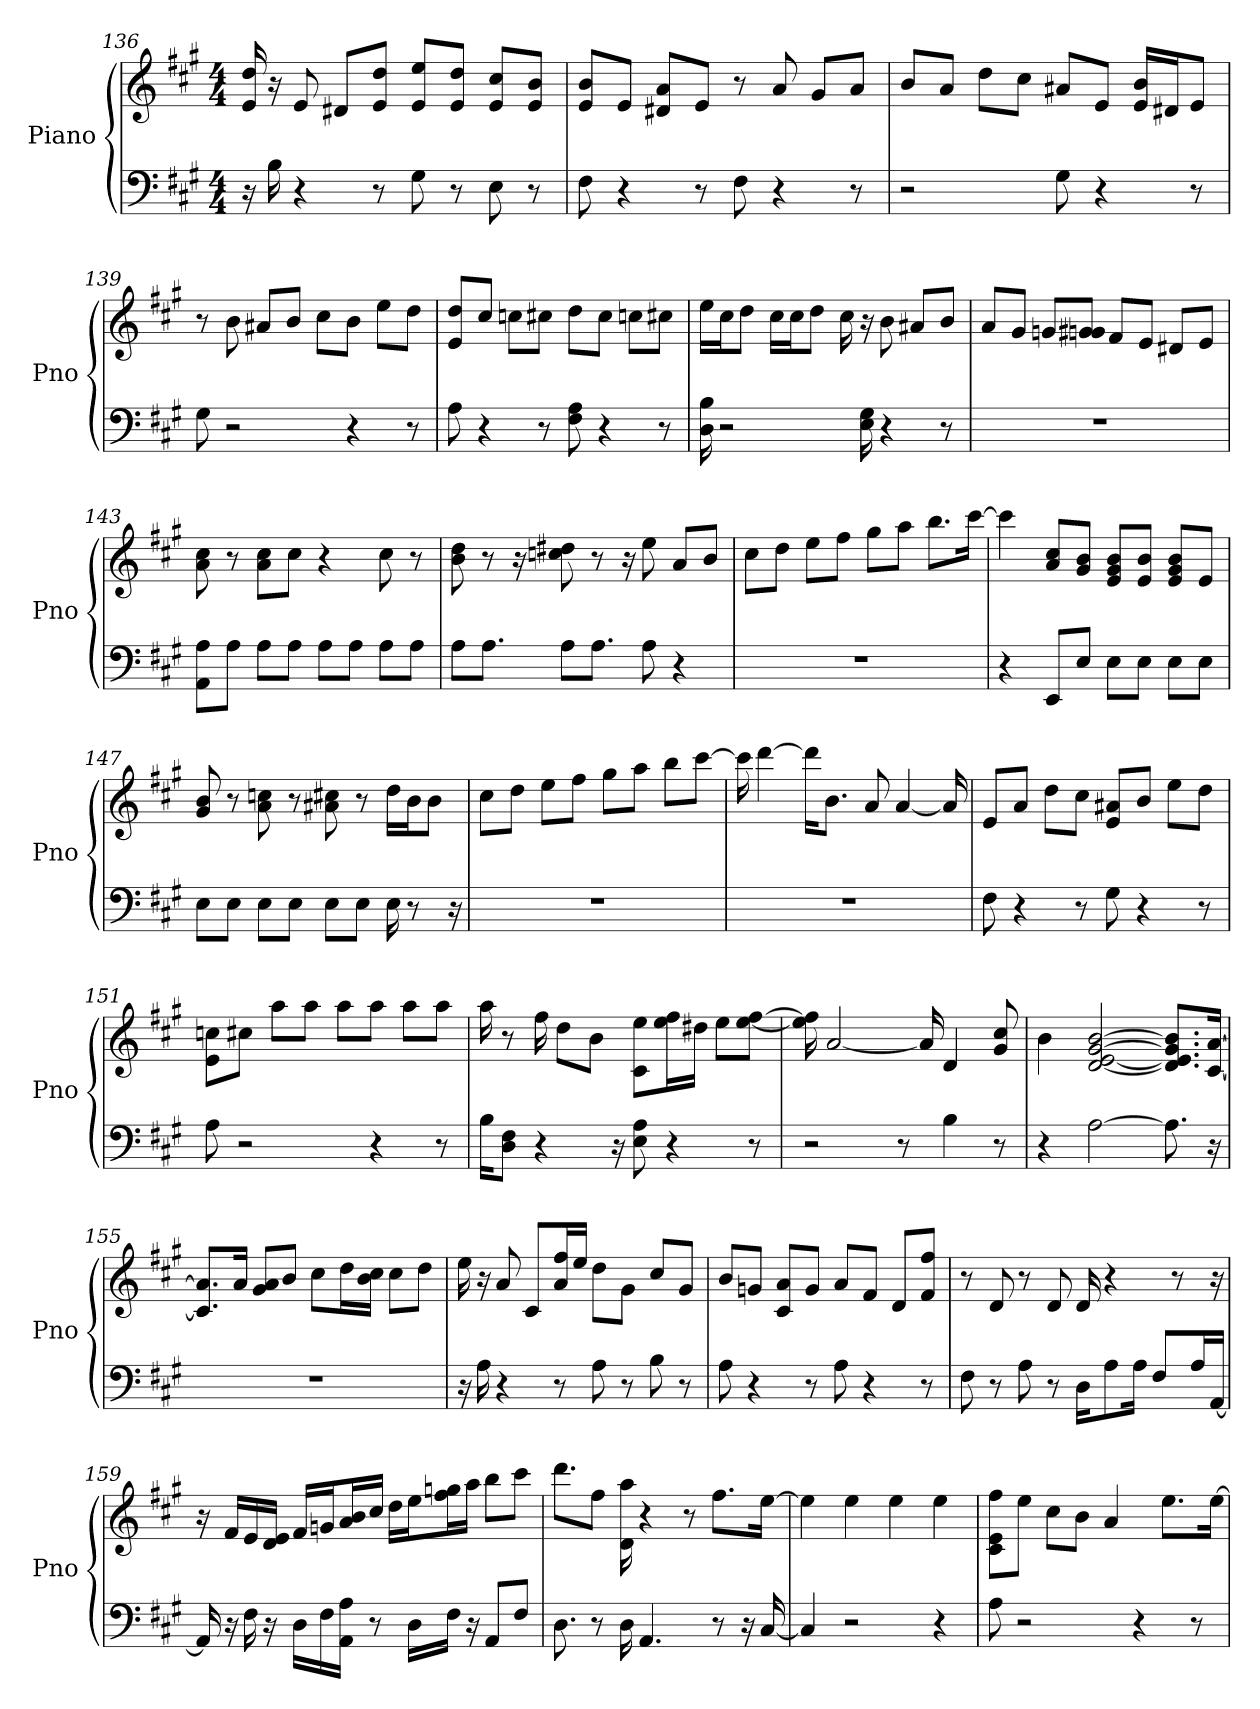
**kern	**kern
*part1	*part1
*staff2	*staff1
*I"Piano	*
*I'Pno	*
*clefF4	*clefG2
*k[f#c#g#]	*k[f#c#g#]
*A:	*A:
*M4/4	*M4/4
=136	=136
16r	16dd 16e
16B	16r
4r	8e
.	8d#/L
8r	8e/ 8dd/J
8G#	8e/ 8ee/L
8r	8dd/ 8e/J
8E	8cc#/ 8e/L
8r	8b/ 8e/J
=137	=137
8F#	8b/ 8e/L
4r	8e/J
.	8d#/ 8a/L
8r	8e/J
8F#	8r
4r	8a
.	8g#/L
8r	8a/J
=138	=138
2r	8b/L
.	8a/J
.	8dd\L
.	8cc#\J
8G#	8a#/L
4r	8e/J
.	16b/ 16e/LL
.	16d#/J
8r	8e/J
=139	=139
8G#	8r
2r	8b
.	8a#/L
.	8b/J
.	8cc#\L
4r	8b\J
.	8ee\L
8r	8dd\J
=140	=140
8A	8e/ 8dd/L
4r	8cc#/J
.	8cc\L
8r	8cc#\J
8F# 8A	8dd\L
4r	8cc#\J
.	8cc\L
8r	8cc#\J
=141	=141
16D 16B	16ee\LL
2r	16cc#\J
.	8dd\J
.	16cc#\LL
.	16cc#\J
.	8dd\J
.	16cc#
16G# 16E	16r
4r	8b
.	8a#/L
8r	8b/J
=142	=142
1r	8a/L
.	8g#/J
.	8g/L
.	8g#/ 8g/J
.	8f#/L
.	8e/J
.	8d#/L
.	8e/J
=143	=143
8AA\ 8A\L	8a 8cc#
8A\J	8r
8A\L	8cc#\ 8a\L
8A\J	8cc#\J
8A\L	4r
8A\J	.
8A\L	8cc#
8A\J	8r
=144	=144
8A\L	8b 8dd
8.A\J	8r
.	16r
8A\L	8cc 8dd#
8.A\J	8r
.	16r
8A	8ee
4r	8a/L
.	8b/J
=145	=145
1r	8cc#\L
.	8dd\J
.	8ee\L
.	8ff#\J
.	8gg#\L
.	8aa\J
.	8.bb\L
.	[16ccc#\Jk
=146	=146
4r	4ccc#]
8EE/L	8cc#/ 8a/L
8E/J	8b/ 8g#/J
8E\L	8b/ 8e/ 8g#/L
8E\J	8b/ 8e/J
8E\L	8g#/ 8b/ 8e/L
8E\J	8e/J
=147	=147
8E\L	8b 8g#
8E\J	8r
8E\L	8cc 8a
8E\J	8r
8E\L	8cc# 8a#
8E\J	8r
16E	16dd\LL
8r	16b\J
.	8b\J
16r	.
=148	=148
1r	8cc#\L
.	8dd\J
.	8ee\L
.	8ff#\J
.	8gg#\L
.	8aa\J
.	8bb\L
.	[8ccc#\J
=149	=149
1r	16ccc#]
.	[4ddd
.	16ddd\KL]
.	8.b\J
.	8a
.	[4a
.	16a]
=150	=150
8F#	8e/L
4r	8a/J
.	8dd\L
8r	8cc#\J
8G#	8a#/ 8e/L
4r	8b/J
.	8ee\L
8r	8dd\J
=151	=151
8A	8cc\ 8e\L
2r	8cc#\J
.	8aa\L
.	8aa\J
.	8aa\L
4r	8aa\J
.	8aa\L
8r	8aa\J
=152	=152
16B\KL	16aa
8D\ 8F#\J	8r
4r	16ff#
.	8dd\L
.	8b\J
16r	.
8A 8E	8ee\ 8c#\L
4r	16ff#\ 16ee\L
.	16dd#\JJ
.	8ee\L
8r	[8ee\ [8ff#\J
=153	=153
2r	16ee] 16ff#]
.	[2a
8r	.
.	16a]
4B	4d
8r	8cc# 8g#
=154	=154
4r	4b
[2A	[2b [2g# [2d [2e
8.A]	8.b]/ 8.g#]/ 8.d]/ 8.e]/L
16r	[16a/ [16c#/Jk
=155	=155
1r	8.a]/ 8.c#]/L
.	16a/Jk
.	8g#/ 8a/L
.	8b/J
.	8cc#\L
.	16dd\L
.	16cc#\ 16b\JJ
.	8cc#\L
.	8dd\J
=156	=156
16r	16ee
16A	16r
4r	8a
.	8c#/L
8r	16ff#/ 16a/L
.	16ee/JJ
8A	8dd\L
8r	8g#\J
8B	8cc#/L
8r	8g#/J
=157	=157
8A	8b/L
4r	8g/J
.	8c#/ 8a/L
8r	8g/J
8A	8a/L
4r	8f#/J
.	8d/L
8r	8f#/ 8ff#/J
=158	=158
8F#	8r
8r	8d
8A	8r
8r	8d
16D\KL	16d
8A\	4r
16A\Jk	.
8F#/L	.
.	8r
16A/L	.
[16AA/JJ	16r
=159	=159
16AA]	16r
16r	16f#/LL
16F#	16e/
16r	16d/ 16e/JJ
16D\LL	16f#/LL
16F#\	16g/J
16AA\ 16A\JJ	16a/ 16b/L
8r	16cc#/JJ
.	16dd\LL
16D\LL	16ee\J
16F#\JJ	16ff#\ 16gg\L
16r	16aa\JJ
8AA/L	8bb\L
8F#/J	8ccc#\J
=160	=160
8.D	8.ddd\L
8r	8ff#\J
16D	16d 16aa
4.AA	4r
.	8r
8r	8.ff#\L
16r	.
[16C#	[16ee\Jk
=161	=161
4C#]	4ee]
2r	4ee
.	4ee
4r	4ee
=162	=162
8A	8ff#\ 8c#\ 8e\L
2r	8ee\J
.	8cc#\L
.	8b\J
.	4a
4r	.
.	8.ee\L
8r	.
.	[16ee\Jk
=	=
*-	*-
